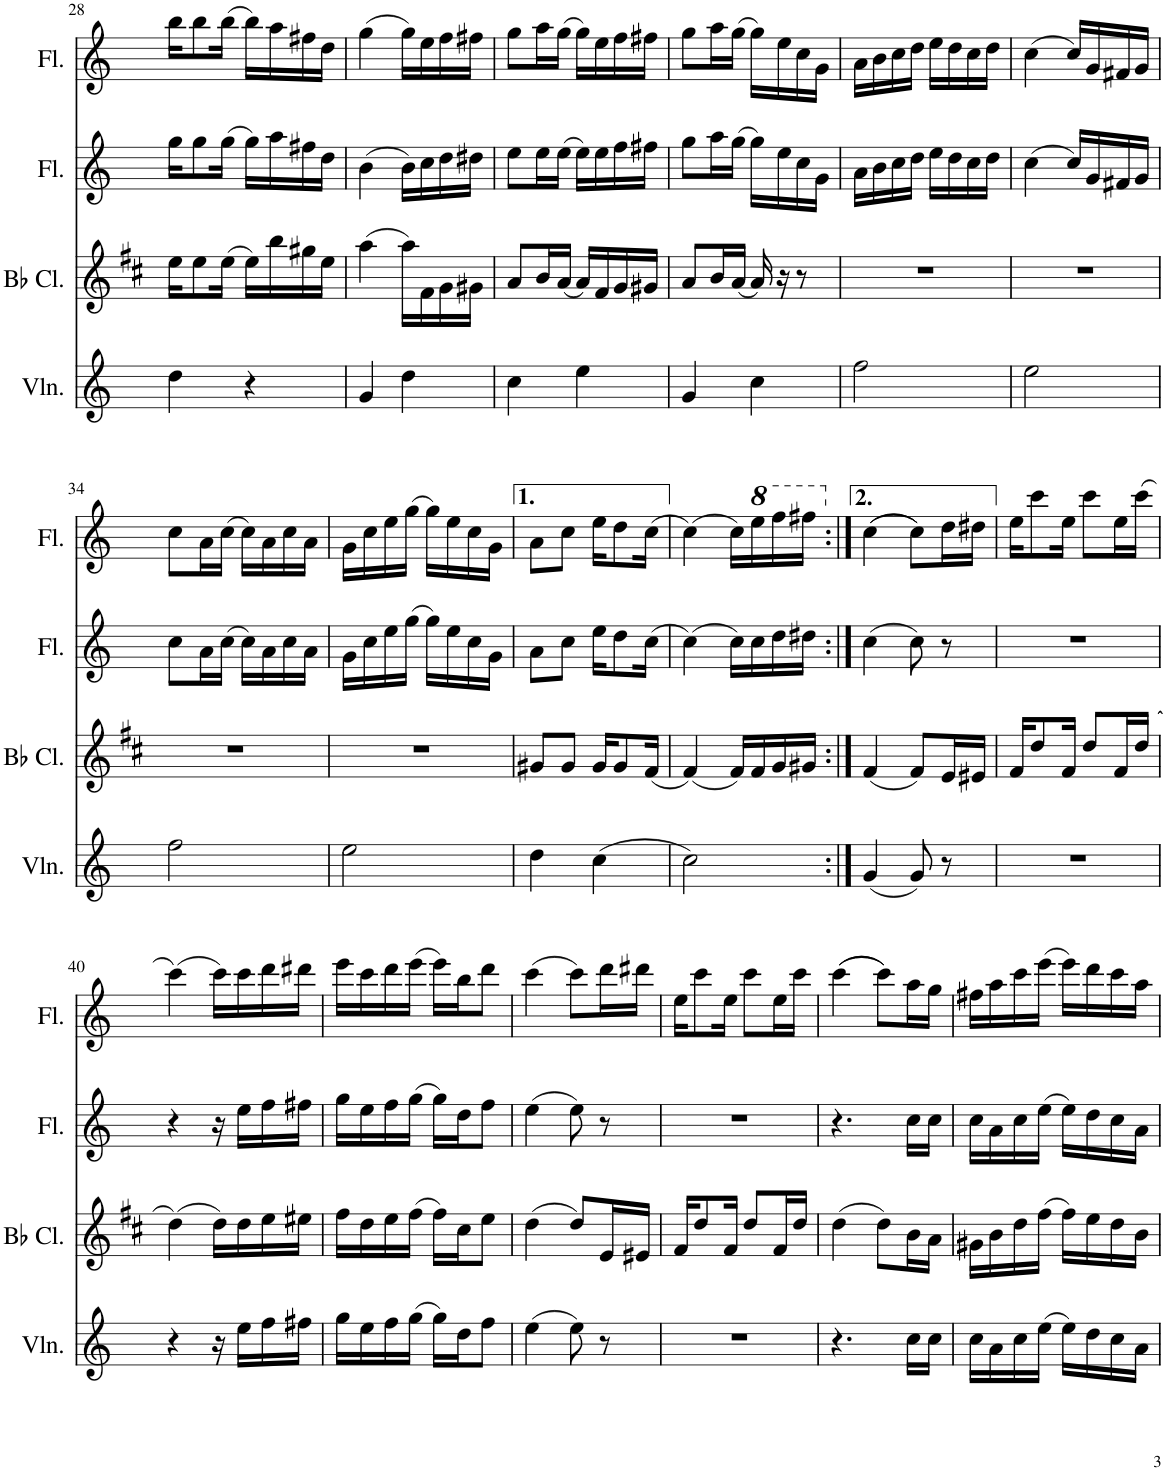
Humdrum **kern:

**kern	**kern	**kern	**kern
*part4	*part3	*part2	*part1
*staff4	*staff3	*staff2	*staff1
*I"Violin	*I"Bb Clarinet	*I"Flute	*I"Flute
*I'Vln.	*I'Bb Cl.	*I'Fl.	*I'Fl.
!!LO:PB:g=z
*clefG2	*clefG2	*clefG2	*clefG2
*	*Trd1c2	*	*
*k[]	*k[f#c#]	*k[]	*k[]
*M2/4	*M2/4	*M2/4	*M2/4
=28	=28	=28	=28
4dd\	16ee\KL	16gg\KL	16bb\KL
.	8ee\	8gg\	8bb\
.	(16ee\Jk	(16gg\Jk	(16bb\Jk
4r	16ee\LL)	16gg\LL)	16bb\LL)
.	16bb\	16aa\	16aa\
.	16gg#X\	16ff#X\	16ff#X\
.	16ee\JJ	16dd\JJ	16dd\JJ
=29	=29	=29	=29
4g/	(4aa\	(4b\	(4gg\
4dd\	16aa\LL)	16b\LL)	16gg\LL)
.	16f#\	16cc\	16ee\
.	16g\	16dd\	16ff\
.	16g#X\JJ	16dd#X\JJ	16ff#X\JJ
=30	=30	=30	=30
4cc\	8a/L	8ee\L	8gg\L
.	16b/L	16ee\L	16aa\L
.	(16a/JJ	(16ee\JJ	(16gg\JJ
4ee\	16a/LL)	16ee\LL)	16gg\LL)
.	16f#/	16ee\	16ee\
.	16g/	16ff\	16ff\
.	16g#X/JJ	16ff#X\JJ	16ff#X\JJ
=31	=31	=31	=31
4g/	8a/L	8gg\L	8gg\L
.	16b/L	16aa\L	16aa\L
.	(16a/JJ	(16gg\JJ	(16gg\JJ
4cc\	16a/)	16gg\LL)	16gg\LL)
.	16r	16ee\	16ee\
.	8r	16cc\	16cc\
.	.	16g\JJ	16g\JJ
=32	=32	=32	=32
2ff\	2r	16a\LL	16a\LL
.	.	16b\	16b\
.	.	16cc\	16cc\
.	.	16dd\JJ	16dd\JJ
.	.	16ee\LL	16ee\LL
.	.	16dd\	16dd\
.	.	16cc\	16cc\
.	.	16dd\JJ	16dd\JJ
=33	=33	=33	=33
2ee\	2r	(4cc\	(4cc\
.	.	16cc/LL)	16cc/LL)
.	.	16g/	16g/
.	.	16f#X/	16f#X/
.	.	16g/JJ	16g/JJ
!!LO:LB:g=z
=34	=34	=34	=34
2ff\	2r	8cc\L	8cc\L
.	.	16a\L	16a\L
.	.	(16cc\JJ	(16cc\JJ
.	.	16cc\LL)	16cc\LL)
.	.	16a\	16a\
.	.	16cc\	16cc\
.	.	16a\JJ	16a\JJ
=35	=35	=35	=35
2ee\	2r	16g\LL	16g\LL
.	.	16cc\	16cc\
.	.	16ee\	16ee\
.	.	(16gg\JJ	(16gg\JJ
.	.	16gg\LL)	16gg\LL)
.	.	16ee\	16ee\
.	.	16cc\	16cc\
.	.	16g\JJ	16g\JJ
=36	=36	=36	=36
4dd\	8g#X/L	8a\L	8a\L
.	8g#/J	8cc\J	8cc\J
(4cc\	16g#/KL	16ee\KL	16ee\KL
.	8g#/	8dd\	8dd\
.	(16f#/Jk	(16cc\Jk	(16cc\Jk
=37	=37	=37	=37
2cc\)	(4f#/)	(4cc\)	(4cc\)
.	16f#/LL)	16cc\LL)	16cc\LL)
*	*	*	*8va
.	16f#/	16cc\	16eee\
.	16g/	16dd\	16fff\
.	16g#X/JJ	16dd#X\JJ	16fff#X\JJ
=38:|!	=38:|!	=38:|!	=38:|!
*	*	*	*X8va
(4g/	(4f#/	(4cc\	((4cc\
8g/)	8f#/L)	8cc\)	8cc\L))
8r	16e/L	8r	16dd\L
.	16e#X/JJ	.	16dd#X\JJ
=39	=39	=39	=39
2r	16f#/KL	2r	16ee\KL
.	8dd/	.	8ccc\
.	16f#/Jk	.	16ee\Jk
.	8dd/L	.	8ccc\L
.	16f#/L	.	16ee\L
.	(16dd/JJ	.	(16ccc\JJ
!!LO:LB:g=z
=40	=40	=40	=40
4r	(4dd\)	4r	(4ccc\)
16r	16dd\LL)	16r	16ccc\LL)
16ee\LL	16dd\	16ee\LL	16ccc\
16ff\	16ee\	16ff\	16ddd\
16ff#X\JJ	16ee#X\JJ	16ff#X\JJ	16ddd#X\JJ
=41	=41	=41	=41
16gg\LL	16ff#\LL	16gg\LL	16eee\LL
16ee\	16dd\	16ee\	16ccc\
16ff\	16ee\	16ff\	16ddd\
(16gg\JJ	(16ff#\JJ	(16gg\JJ	(16eee\JJ
16gg\LL)	16ff#\LL)	16gg\LL)	16eee\LL)
16dd\J	16cc#\J	16dd\J	16bb\J
8ff\J	8ee\J	8ff\J	8ddd\J
=42	=42	=42	=42
(4ee\	(4dd\	(4ee\	(4ccc\
8ee\)	8dd/L)	8ee\)	8ccc\L)
8r	16e/L	8r	16ddd\L
.	16e#X/JJ	.	16ddd#X\JJ
=43	=43	=43	=43
2r	16f#/KL	2r	16ee\KL
.	8dd/	.	8ccc\
.	16f#/Jk	.	16ee\Jk
.	8dd/L	.	8ccc\L
.	16f#/L	.	16ee\L
.	16dd/JJ	.	16ccc\JJ
=44	=44	=44	=44
4.r	(4dd\	4.r	((4ccc\
.	8dd\L)	.	8ccc\L))
16cc\LL	16b\L	16cc\LL	16aa\L
16cc\JJ	16a\JJ	16cc\JJ	16gg\JJ
=45	=45	=45	=45
16cc\LL	16g#X\LL	16cc\LL	16ff#X\LL
16a\	16b\	16a\	16aa\
16cc\	16dd\	16cc\	16ccc\
(16ee\JJ	(16ff#\JJ	(16ee\JJ	(16eee\JJ
16ee\LL)	16ff#\LL)	16ee\LL)	16eee\LL)
16dd\	16ee\	16dd\	16ddd\
16cc\	16dd\	16cc\	16ccc\
16a\JJ	16b\JJ	16a\JJ	16aa\JJ
=	=	=	=
*-	*-	*-	*-
